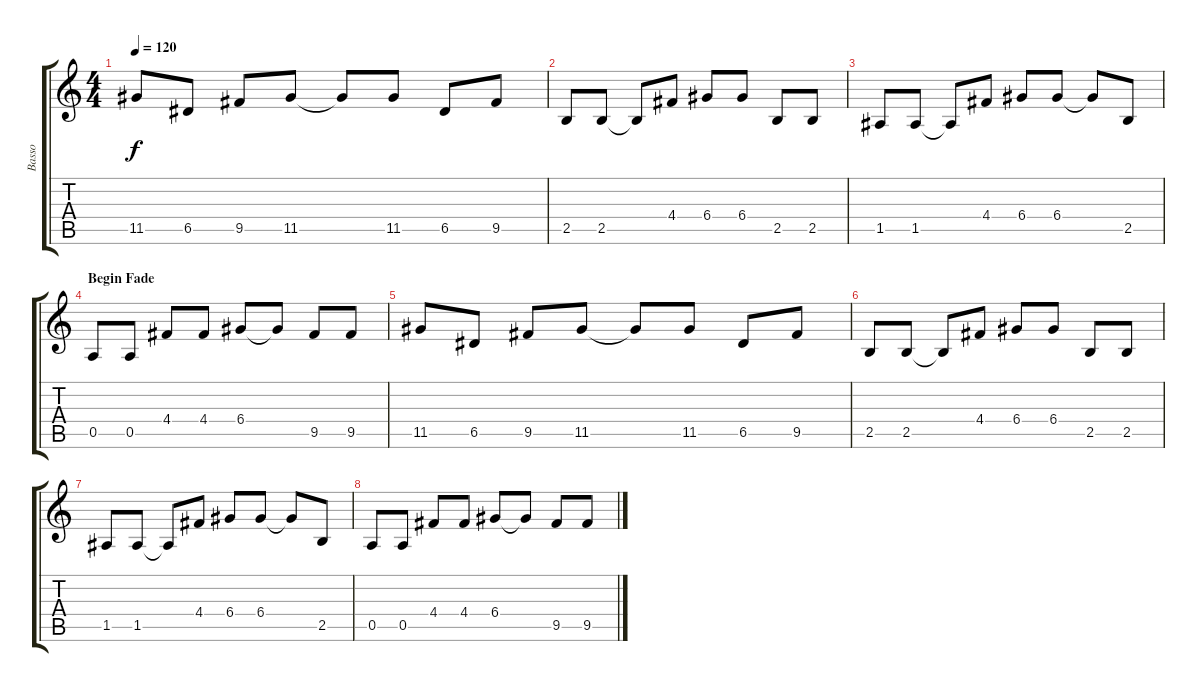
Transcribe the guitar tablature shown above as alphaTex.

\track ("Basso" "Basso") {instrument electricbassfinger}
\staff {score tabs}
\tuning (E4 B3 G3 D3 A2 E2) {hide}
\ts (4 4)
\tempo 120
\clef g2
\ks c
11.5.8{dy f} 6.5.8 9.5.8 11.5.8 11.5{t}.8 11.5.8 6.5.8 9.5.8 |
2.5.8 2.5.8 2.5{t}.8 4.4.8 6.4.8 6.4.8 2.5.8 2.5.8 |
1.5.8 1.5.8 1.5{t}.8 4.4.8 6.4.8 6.4.8 6.4{t}.8 2.5.8 |
\section ("" "Begin Fade")
0.5.8{volume 0} 0.5.8 4.4.8 4.4.8 6.4.8 6.4{t}.8 9.5.8 9.5.8 |
11.5.8 6.5.8 9.5.8 11.5.8 11.5{t}.8 11.5.8 6.5.8 9.5.8 |
2.5.8 2.5.8 2.5{t}.8 4.4.8 6.4.8 6.4.8 2.5.8 2.5.8 |
1.5.8 1.5.8 1.5{t}.8 4.4.8 6.4.8 6.4.8 6.4{t}.8 2.5.8 |
0.5.8 0.5.8 4.4.8 4.4.8 6.4.8 6.4{t}.8 9.5.8 9.5.8
